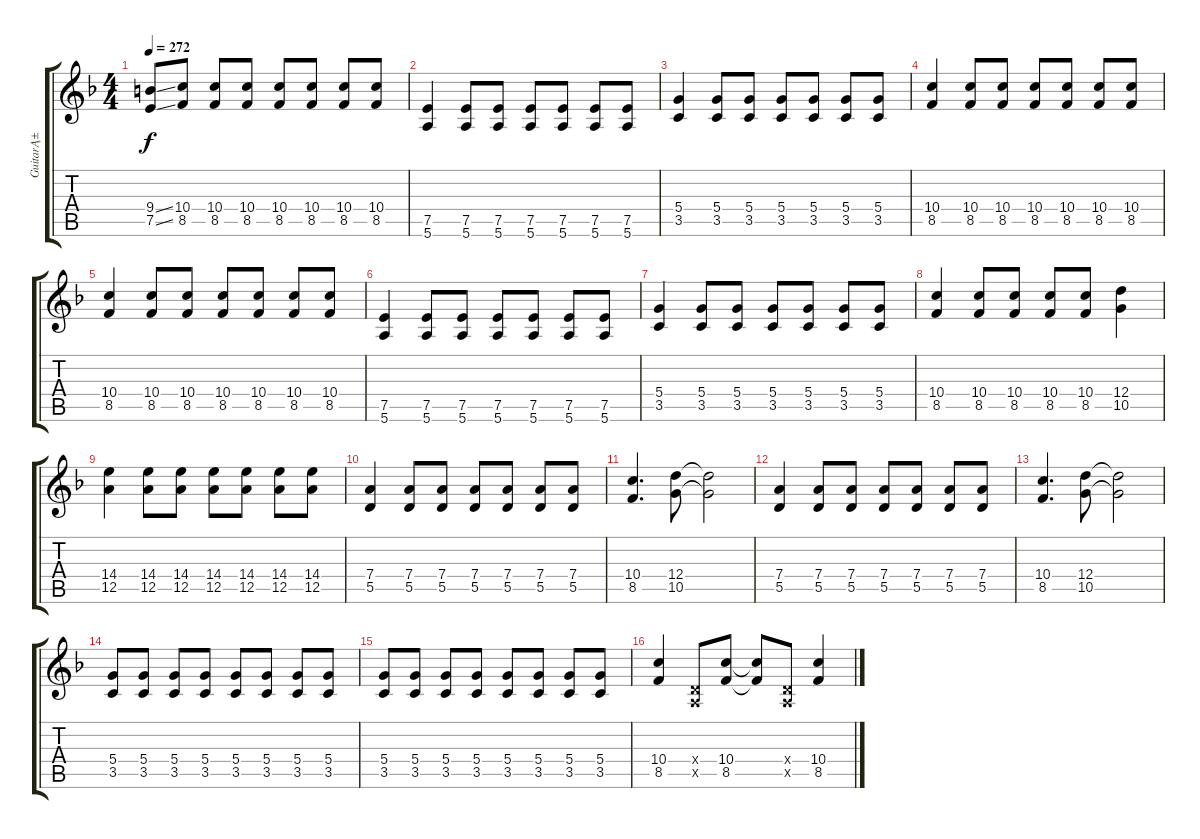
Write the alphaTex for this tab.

\track ("GuitarĄ±" "GuitarĄ±") {instrument distortionguitar}
\staff {score tabs}
\tuning (E4 B3 G3 D3 A2 E2) {hide}
\ts (4 4)
\tempo 272
\clef g2
\ks f
(9.4{ss} 7.5{ss}).8{dy f} (10.4 8.5).8 (10.4 8.5).8 (10.4 8.5).8 (10.4 8.5).8 (10.4 8.5).8 (10.4 8.5).8 (10.4 8.5).8 |
(7.5 5.6).4 (7.5 5.6).8 (7.5 5.6).8 (7.5 5.6).8 (7.5 5.6).8 (7.5 5.6).8 (7.5 5.6).8 |
(5.4 3.5).4 (5.4 3.5).8 (5.4 3.5).8 (5.4 3.5).8 (5.4 3.5).8 (5.4 3.5).8 (5.4 3.5).8 |
(10.4 8.5).4 (10.4 8.5).8 (10.4 8.5).8 (10.4 8.5).8 (10.4 8.5).8 (10.4 8.5).8 (10.4 8.5).8 |
(10.4 8.5).4 (10.4 8.5).8 (10.4 8.5).8 (10.4 8.5).8 (10.4 8.5).8 (10.4 8.5).8 (10.4 8.5).8 |
(7.5 5.6).4 (7.5 5.6).8 (7.5 5.6).8 (7.5 5.6).8 (7.5 5.6).8 (7.5 5.6).8 (7.5 5.6).8 |
(5.4 3.5).4 (5.4 3.5).8 (5.4 3.5).8 (5.4 3.5).8 (5.4 3.5).8 (5.4 3.5).8 (5.4 3.5).8 |
(10.4 8.5).4 (10.4 8.5).8 (10.4 8.5).8 (10.4 8.5).8 (10.4 8.5).8 (12.4 10.5).4 |
(14.4 12.5).4 (14.4 12.5).8 (14.4 12.5).8 (14.4 12.5).8 (14.4 12.5).8 (14.4 12.5).8 (14.4 12.5).8 |
(7.4 5.5).4 (7.4 5.5).8 (7.4 5.5).8 (7.4 5.5).8 (7.4 5.5).8 (7.4 5.5).8 (7.4 5.5).8 |
(10.4 8.5).4{d} (12.4 10.5).8 (12.4{t} 10.5{t}).2 |
(7.4 5.5).4 (7.4 5.5).8 (7.4 5.5).8 (7.4 5.5).8 (7.4 5.5).8 (7.4 5.5).8 (7.4 5.5).8 |
(10.4 8.5).4{d} (12.4 10.5).8 (12.4{t} 10.5{t}).2 |
(5.4 3.5).8 (5.4 3.5).8 (5.4 3.5).8 (5.4 3.5).8 (5.4 3.5).8 (5.4 3.5).8 (5.4 3.5).8 (5.4 3.5).8 |
(5.4 3.5).8 (5.4 3.5).8 (5.4 3.5).8 (5.4 3.5).8 (5.4 3.5).8 (5.4 3.5).8 (5.4 3.5).8 (5.4 3.5).8 |
(10.4 8.5).4 (0.4{x} 0.5{x}).8 (10.4 8.5).8 (10.4{t} 8.5{t}).8 (0.4{x} 0.5{x}).8 (10.4 8.5).4
